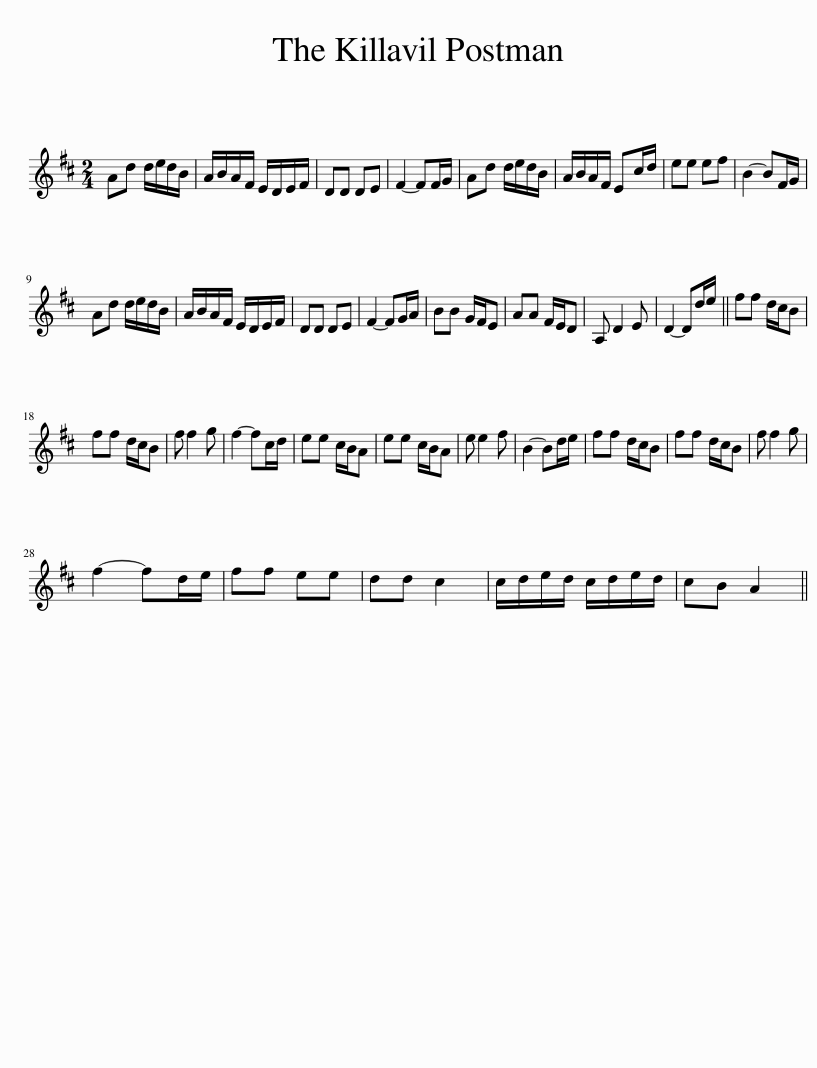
X:1
L:1/8
M:2/4
I:linebreak $
K:D
V:1 treble
V:1
 Ad d/e/d/B/ | A/B/A/F/ E/D/E/F/ | DD DE | F2- FF/G/ | Ad d/e/d/B/ | %5
 A/B/A/F/ Ec/d/ | ee ef | B2- BF/G/ |$ Ad d/e/d/B/ | A/B/A/F/ E/D/E/F/ | %10
 DD DE | F2- FG/A/ | BB G/F/E | AA F/E/D | A, D2 E | %15
 D2- Dd/e/ || ff d/c/B |$ ff d/c/B | f f2 g | f2- fc/d/ | %20
 ee c/B/A | ee c/B/A | e e2 f | B2- Bd/e/ | ff d/c/B | %25
 ff d/c/B | f f2 g |$ f2- fd/e/ | ff ee | dd c2 | %30
 c/d/e/d/ c/d/e/d/ | cB A2 || %32
